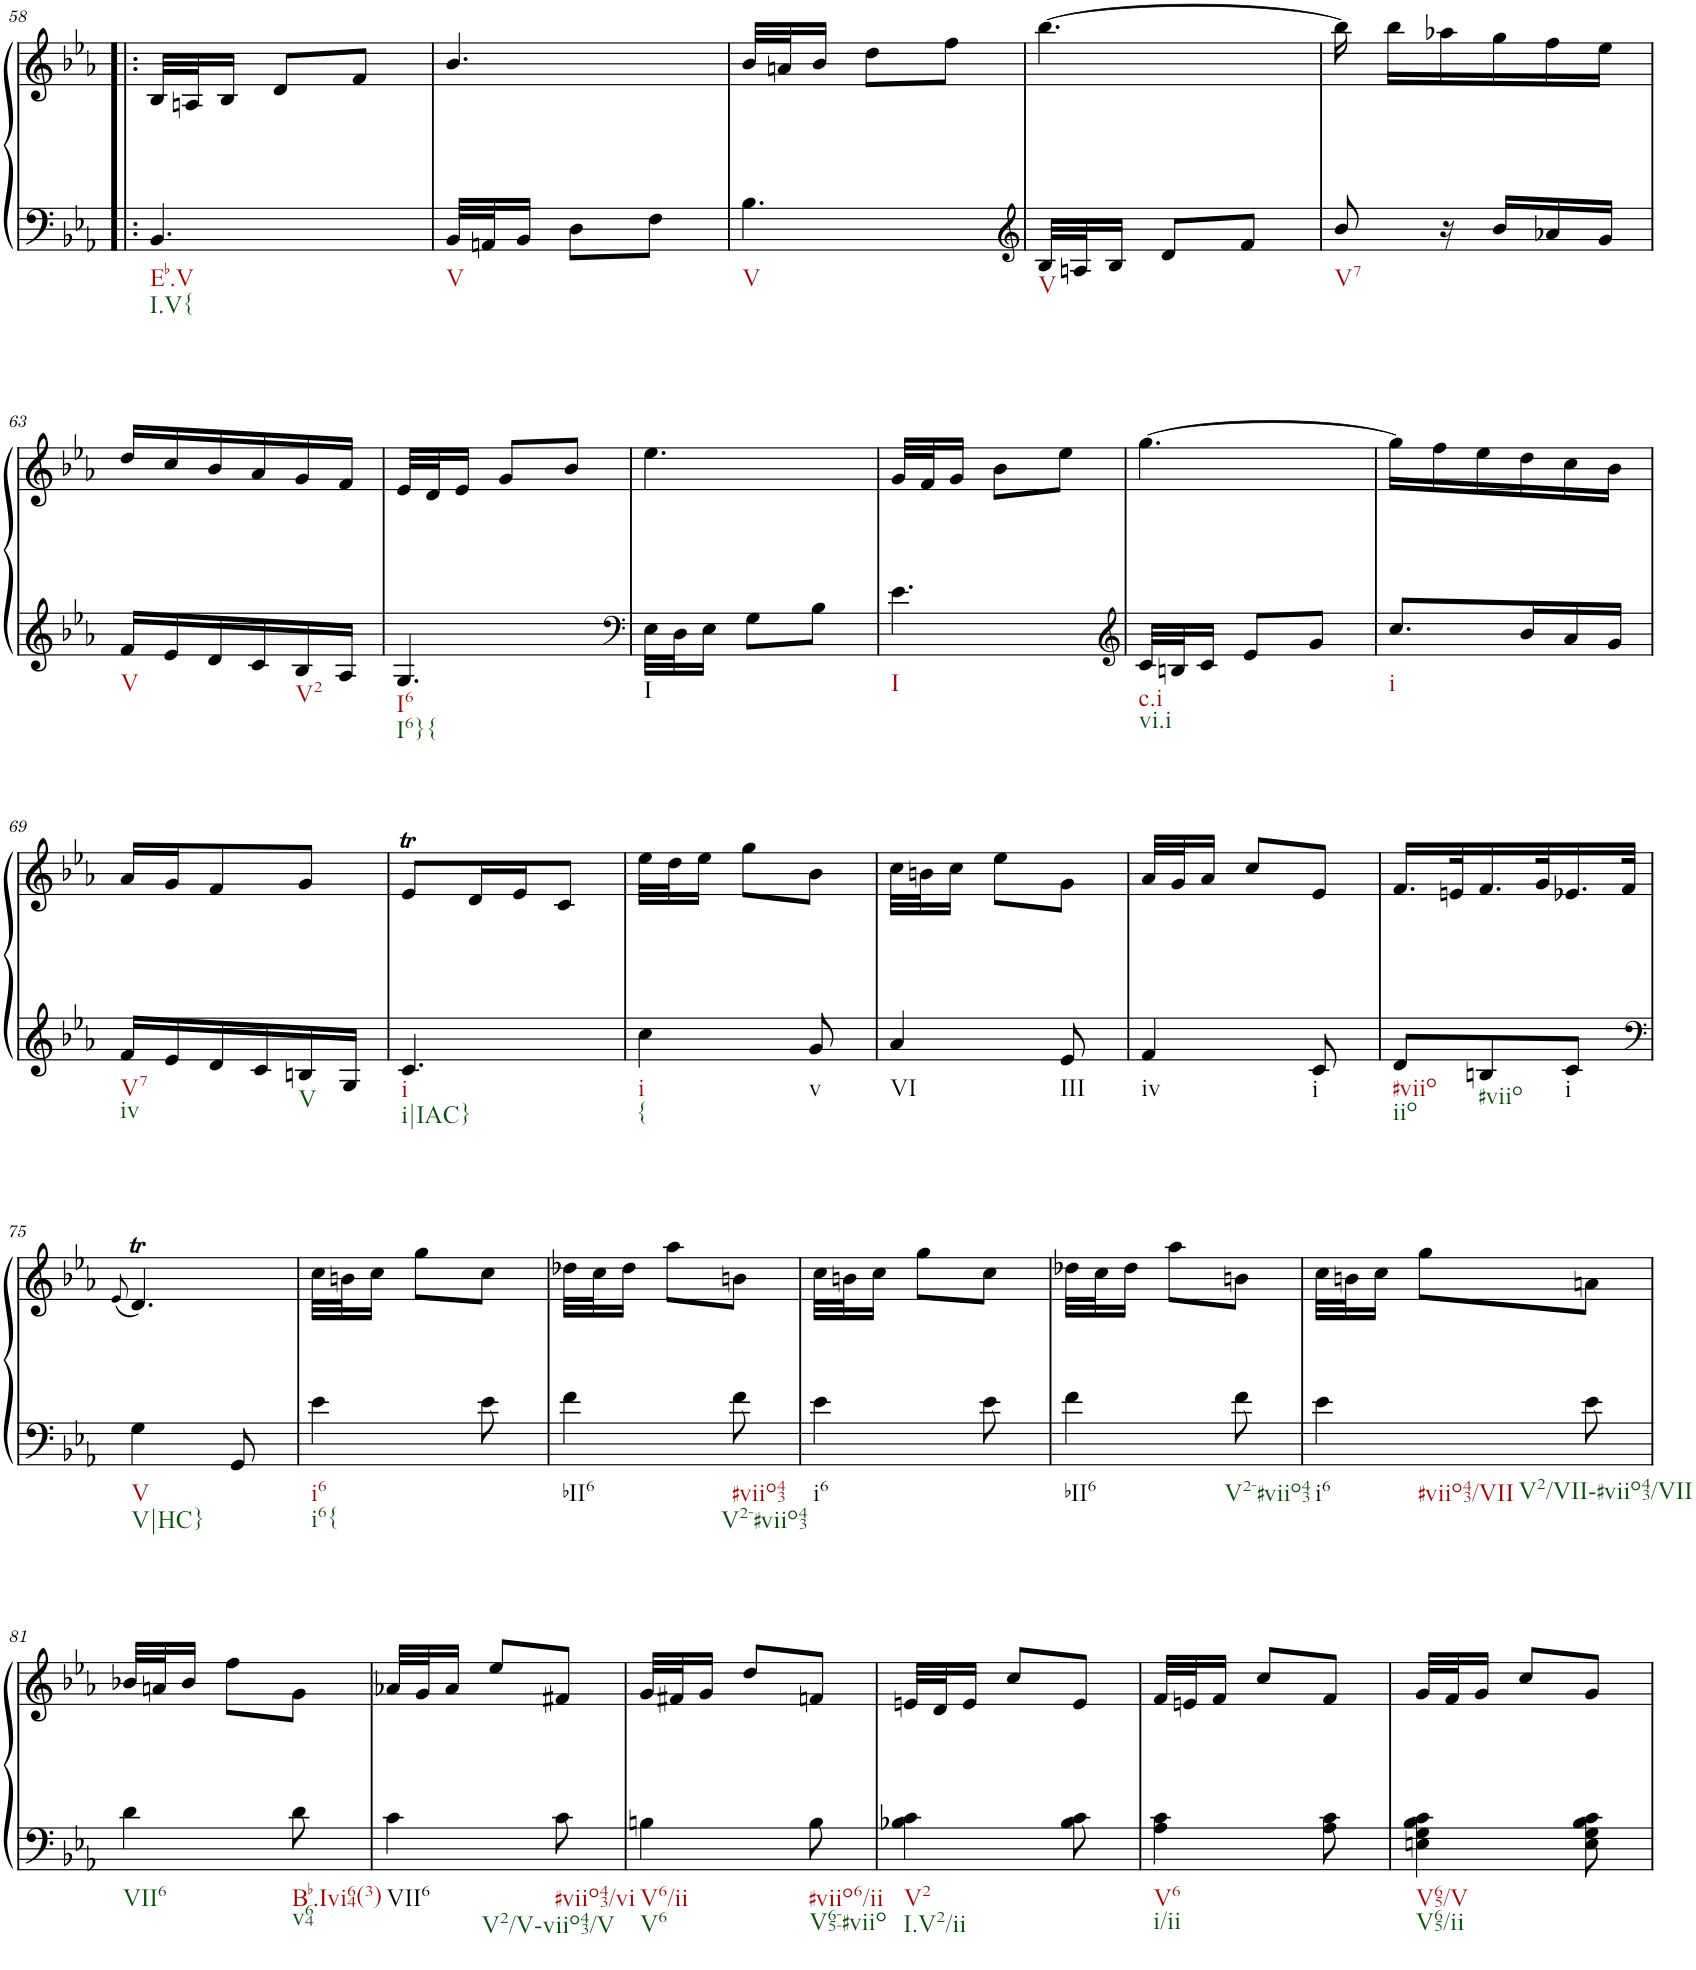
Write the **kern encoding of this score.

**kern	**kern
*part1	*part1
*staff2	*staff1
*I"Piano	*
*I'Pno.	*
!!LO:PB:g=z
*clefF4	*clefG2
*k[b-e-a-]	*k[b-e-a-]
*M3/8	*M3/8
=58!|:	=58!|:
!LO:TX:b:t=Eb.V	!
!LO:TX:b:t=I.V{	!
4.BB-/	32B-/LLL
.	32An/J
.	16B-/JJ
.	8d/L
.	8f/J
=59	=59
!LO:TX:b:t=V	!
32BB-/LLL	4.b-/
32AAn/J	.
16BB-/JJ	.
8D\L	.
8F\J	.
=60	=60
!LO:TX:b:t=V	!
4.B-\	32b-/LLL
.	32an/J
.	16b-/JJ
.	8dd\L
.	8ff\J
=61	=61
*clefG2	*
!LO:TX:b:t=V	!
32B-/LLL	[4.bb-\
32An/J	.
16B-/JJ	.
8d/L	.
8f/J	.
=62	=62
!LO:TX:b:t=V7	!
8b-/	16bb-\]
.	16bb-\LL
16r	16aa-X\
16b-/LL	16gg\
16a-X/	16ff\
16g/JJ	16ee-\JJ
!!LO:LB:g=z
=63	=63
!LO:TX:b:t=V	!
16f/LL	16dd/LL
16e-/	16cc/
16d/	16b-/
16c/	16a-/
!LO:TX:b:t=V2	!
16B-/	16g/
16A-/JJ	16f/JJ
=64	=64
!LO:TX:b:t=I6	!
!LO:TX:b:t=I6}{	!
4.G/	32e-/LLL
.	32d/J
.	16e-/JJ
.	8g/L
.	8b-/J
=65	=65
*clefF4	*
!LO:TX:b:t=I	!
32E-\LLL	4.ee-\
32D\J	.
16E-\JJ	.
8G\L	.
8B-\J	.
=66	=66
!LO:TX:b:t=I	!
4.e-\	32g/LLL
.	32f/J
.	16g/JJ
.	8b-\L
.	8ee-\J
=67	=67
*clefG2	*
!LO:TX:b:t=c.i	!
!LO:TX:b:t=vi.i	!
32c/LLL	[4.gg\
32Bn/J	.
16c/JJ	.
8e-/L	.
8g/J	.
=68	=68
!LO:TX:b:t=i	!
8.cc/L	16gg\LL]
.	16ff\
.	16ee-\
16b-/L	16dd\
16a-/	16cc\
16g/JJ	16b-\JJ
!!LO:LB:g=z
=69	=69
!LO:TX:b:t=V7	!
!LO:TX:b:t=iv	!
16f/LL	16a-/LL
16e-/	16g/J
16d/	8f/
16c/	.
!LO:TX:b:t=V	!
16Bn/	8g/J
16G/JJ	.
=70	=70
!LO:TX:b:t=i	!
!LO:TX:b:t=i|IAC}	!
4.c/	8e-T/L
.	16d/L
.	16e-/J
.	8c/J
=71	=71
!LO:TX:b:t=i	!
!LO:TX:b:t={	!
4cc\	32ee-\LLL
.	32dd\J
.	16ee-\JJ
.	8gg\L
!LO:TX:b:t=v	!
8g/	8b-\J
=72	=72
!LO:TX:b:t=VI	!
4a-/	32cc\LLL
.	32bn\J
.	16cc\JJ
.	8ee-\L
!LO:TX:b:t=III	!
8e-/	8g\J
=73	=73
!LO:TX:b:t=iv	!
4f/	32a-/LLL
.	32g/J
.	16a-/JJ
.	8cc/L
!LO:TX:b:t=i	!
8c/	8e-/J
=74	=74
!LO:TX:b:t=#viio	!
!LO:TX:b:t=iio	!
8d/L	16.f/LL
.	32en/K
!LO:TX:b:t=#viio	!
8Bn/	16.f/
.	32g/K
!LO:TX:b:t=i	!
8c/J	16.e-X/
.	32f/JJk
!!LO:LB:g=z
=75	=75
*clefF4	*
.	(8qe-/
!LO:TX:b:t=V	!
!LO:TX:b:t=V|HC}	!
4G\	4.dt/)
8GG/	.
=76	=76
!LO:TX:b:t=i6	!
!LO:TX:b:t=i6{	!
4e-\	32cc\LLL
.	32bn\J
.	16cc\JJ
.	8gg\L
8e-\	8cc\J
=77	=77
!LO:TX:b:t=bII6	!
4f\	32dd-X\LLL
.	32cc\J
.	16dd-\JJ
.	8aa-\L
!LO:TX:b:t=#viio43	!
!LO:TX:b:t=V2-#viio43	!
8f\	8bn\J
=78	=78
!LO:TX:b:t=i6	!
4e-\	32cc\LLL
.	32bn\J
.	16cc\JJ
.	8gg\L
8e-\	8cc\J
=79	=79
!LO:TX:b:t=bII6	!
4f\	32dd-X\LLL
.	32cc\J
.	16dd-\JJ
.	8aa-\L
!LO:TX:b:t=V2-#viio43	!
8f\	8bn\J
=80	=80
!LO:TX:b:t=i6	!
!LO:TX:b:t=#viio43/VII	!
4e-\	32cc\LLL
.	32bn\J
.	16cc\JJ
.	8gg\L
!LO:TX:b:t=V2/VII-#viio43/VII	!
8e-\	8an\J
!!LO:LB:g=z
=81	=81
!LO:TX:b:t=VII6	!
4d\	32b-X/LLL
.	32an/J
.	16b-/JJ
.	8ff\L
!LO:TX:b:t=Bb.Ivi64(3)	!
!LO:TX:b:t=v64	!
8d\	8g\J
=82	=82
!LO:TX:b:t=VII6	!
4c\	32a-X/LLL
.	32g/J
.	16a-/JJ
.	8ee-/L
!LO:TX:b:t=#viio43/vi	!
!LO:TX:b:t=V2/V-viio43/V	!
8c\	8f#X/J
=83	=83
!LO:TX:b:t=V6/ii	!
!LO:TX:b:t=V6	!
4Bn\	32g/LLL
.	32f#X/J
.	16g/JJ
.	8dd/L
!LO:TX:b:t=#viio6/ii	!
!LO:TX:b:t=V65-#viio	!
8B\	8fn/J
=84	=84
!LO:TX:b:t=V2	!
!LO:TX:b:t=I.V2/ii	!
4B-X\ 4c\	32en/LLL
.	32d/J
.	16e/JJ
.	8cc/L
8B-\ 8c\	8e/J
=85	=85
!LO:TX:b:t=V6	!
!LO:TX:b:t=i/ii	!
4A-\ 4c\	32f/LLL
.	32en/J
.	16f/JJ
.	8cc/L
8A-\ 8c\	8f/J
=86	=86
!LO:TX:b:t=V65/V	!
!LO:TX:b:t=V65/ii	!
4En\ 4G\ 4B-\ 4c\	32g/LLL
.	32f/J
.	16g/JJ
.	8cc/L
8E\ 8G\ 8B-\ 8c\	8g/J
=	=
*-	*-
